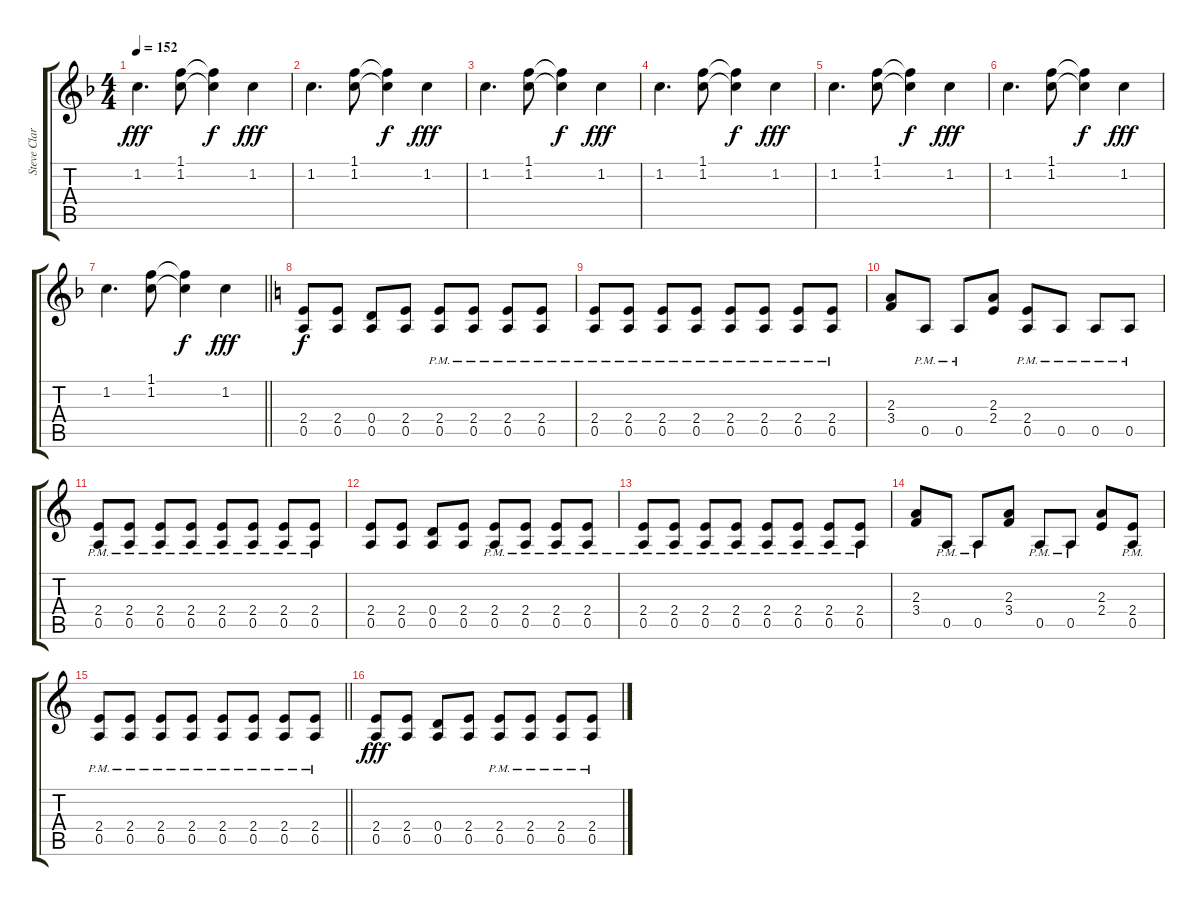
\track ("Steve Clark" "Steve Clar") {instrument distortionguitar}
\staff {score tabs}
\tuning (E4 B3 G3 D3 A2 E2) {hide}
\ts (4 4)
\tempo 152
\clef g2
\ks dminor
1.2.4{d dy fff} (1.1 1.2).8 (1.1{t} 1.2{t}).4{dy f} 1.2.4{dy fff} |
1.2.4{d} (1.1 1.2).8 (1.1{t} 1.2{t}).4{dy f} 1.2.4{dy fff} |
1.2.4{d} (1.1 1.2).8 (1.1{t} 1.2{t}).4{dy f} 1.2.4{dy fff} |
1.2.4{d} (1.1 1.2).8 (1.1{t} 1.2{t}).4{dy f} 1.2.4{dy fff} |
1.2.4{d} (1.1 1.2).8 (1.1{t} 1.2{t}).4{dy f} 1.2.4{dy fff} |
1.2.4{d} (1.1 1.2).8 (1.1{t} 1.2{t}).4{dy f} 1.2.4{dy fff} |
\barLineRight lightlight
1.2.4{d} (1.1 1.2).8 (1.1{t} 1.2{t}).4{dy f} 1.2.4{dy fff} |
\ks aminor
(2.4 0.5).8{dy f} (2.4 0.5).8 (0.4 0.5).8 (2.4 0.5).8 (2.4 0.5{pm}).8 (2.4 0.5{pm}).8 (2.4 0.5{pm}).8 (2.4 0.5{pm}).8 |
\ks c
(2.4{pm} 0.5{pm}).8 (2.4{pm} 0.5{pm}).8 (2.4{pm} 0.5{pm}).8 (2.4{pm} 0.5{pm}).8 (2.4{pm} 0.5{pm}).8 (2.4{pm} 0.5{pm}).8 (2.4{pm} 0.5{pm}).8 (2.4{pm} 0.5{pm}).8 |
(2.3 3.4).8 0.5{pm}.8 0.5{pm}.8 (2.3 2.4).8 (2.4{pm} 0.5{pm}).8 0.5{pm}.8 0.5{pm}.8 0.5{pm}.8 |
(2.4{pm} 0.5{pm}).8 (2.4{pm} 0.5{pm}).8 (2.4{pm} 0.5{pm}).8 (2.4{pm} 0.5{pm}).8 (2.4{pm} 0.5{pm}).8 (2.4{pm} 0.5{pm}).8 (2.4{pm} 0.5{pm}).8 (2.4{pm} 0.5{pm}).8 |
(2.4 0.5).8 (2.4 0.5).8 (0.4 0.5).8 (2.4 0.5).8 (2.4{pm} 0.5{pm}).8 (2.4{pm} 0.5{pm}).8 (2.4{pm} 0.5{pm}).8 (2.4{pm} 0.5{pm}).8 |
(2.4{pm} 0.5{pm}).8 (2.4{pm} 0.5{pm}).8 (2.4{pm} 0.5{pm}).8 (2.4{pm} 0.5{pm}).8 (2.4{pm} 0.5{pm}).8 (2.4{pm} 0.5{pm}).8 (2.4{pm} 0.5{pm}).8 (2.4{pm} 0.5{pm}).8 |
(2.3 3.4).8 0.5{pm}.8 0.5{pm}.8 (2.3 3.4).8 0.5{pm}.8 0.5{pm}.8 (2.3 2.4).8 (2.4{pm} 0.5{pm}).8 |
\barLineRight lightlight
(2.4{pm} 0.5{pm}).8 (2.4{pm} 0.5{pm}).8 (2.4{pm} 0.5{pm}).8 (2.4{pm} 0.5{pm}).8 (2.4{pm} 0.5{pm}).8 (2.4{pm} 0.5{pm}).8 (2.4{pm} 0.5{pm}).8 (2.4{pm} 0.5{pm}).8 |
(2.4 0.5).8{dy fff} (2.4 0.5).8 (0.4 0.5).8 (2.4 0.5).8 (2.4{pm} 0.5{pm}).8 (2.4{pm} 0.5{pm}).8 (2.4{pm} 0.5{pm}).8 (2.4{pm} 0.5{pm}).8
